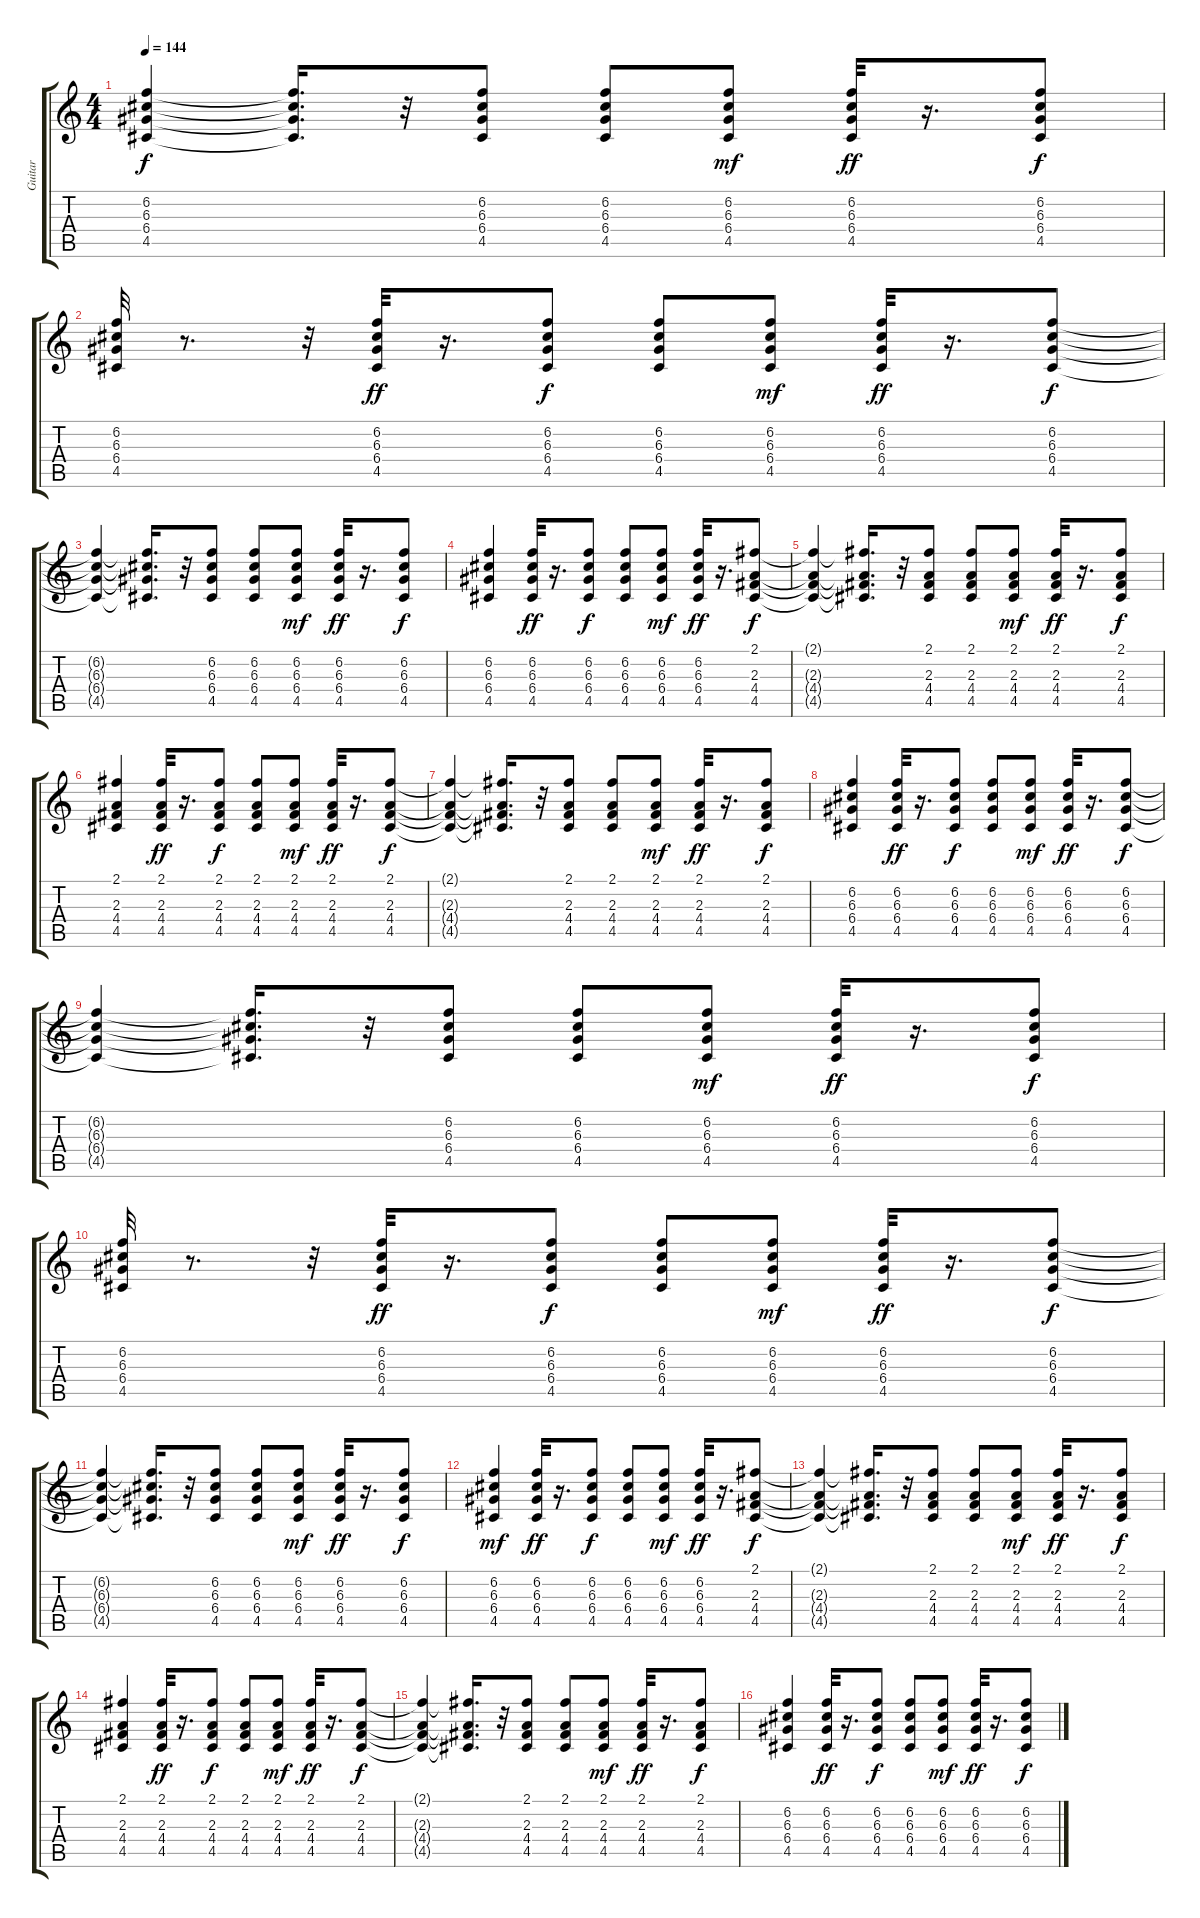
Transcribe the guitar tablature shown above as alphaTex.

\track ("Guitar" "Guitar") {instrument acousticguitarsteel}
\staff {score tabs}
\tuning (E4 B3 G3 D3 A2 E2) {hide}
\ts (4 4)
\tempo 144
\clef g2
\ks c
(6.2{t} 6.3{t} 6.4{t} 4.5{t}).4{dy f} (6.2{t} 6.3{t} 6.4{t} 4.5{t}).16{d} r.32 (6.2 6.3 6.4 4.5).8 (6.2 6.3 6.4 4.5).8 (6.2 6.3 6.4 4.5).8{dy mf} (6.2 6.3 6.4 4.5).32{dy ff} r.16{d} (6.2 6.3 6.4 4.5).8{dy f} |
(6.2 6.3 6.4 4.5).32 r.8{d} r.32 (6.2 6.3 6.4 4.5).32{dy ff} r.16{d} (6.2 6.3 6.4 4.5).8{dy f} (6.2 6.3 6.4 4.5).8 (6.2 6.3 6.4 4.5).8{dy mf} (6.2 6.3 6.4 4.5).32{dy ff} r.16{d} (6.2 6.3 6.4 4.5).8{dy f} |
(6.2{t} 6.3{t} 6.4{t} 4.5{t}).4 (6.2{t} 6.3{t} 6.4{t} 4.5{t}).16{d} r.32 (6.2 6.3 6.4 4.5).8 (6.2 6.3 6.4 4.5).8 (6.2 6.3 6.4 4.5).8{dy mf} (6.2 6.3 6.4 4.5).32{dy ff} r.16{d} (6.2 6.3 6.4 4.5).8{dy f} |
(6.2 6.3 6.4 4.5).4 (6.2 6.3 6.4 4.5).32{dy ff} r.16{d} (6.2 6.3 6.4 4.5).8{dy f} (6.2 6.3 6.4 4.5).8 (6.2 6.3 6.4 4.5).8{dy mf} (6.2 6.3 6.4 4.5).32{dy ff} r.16{d} (2.1 2.3 4.4 4.5).8{dy f} |
(2.1{t} 2.3{t} 4.4{t} 4.5{t}).4 (2.1{t} 2.3{t} 4.4{t} 4.5{t}).16{d} r.32 (2.1 2.3 4.4 4.5).8 (2.1 2.3 4.4 4.5).8 (2.1 2.3 4.4 4.5).8{dy mf} (2.1 2.3 4.4 4.5).32{dy ff} r.16{d} (2.1 2.3 4.4 4.5).8{dy f} |
(2.1 2.3 4.4 4.5).4 (2.1 2.3 4.4 4.5).32{dy ff} r.16{d} (2.1 2.3 4.4 4.5).8{dy f} (2.1 2.3 4.4 4.5).8 (2.1 2.3 4.4 4.5).8{dy mf} (2.1 2.3 4.4 4.5).32{dy ff} r.16{d} (2.1 2.3 4.4 4.5).8{dy f} |
(2.1{t} 2.3{t} 4.4{t} 4.5{t}).4 (2.1{t} 2.3{t} 4.4{t} 4.5{t}).16{d} r.32 (2.1 2.3 4.4 4.5).8 (2.1 2.3 4.4 4.5).8 (2.1 2.3 4.4 4.5).8{dy mf} (2.1 2.3 4.4 4.5).32{dy ff} r.16{d} (2.1 2.3 4.4 4.5).8{dy f} |
(6.2 6.3 6.4 4.5).4 (6.2 6.3 6.4 4.5).32{dy ff} r.16{d} (6.2 6.3 6.4 4.5).8{dy f} (6.2 6.3 6.4 4.5).8 (6.2 6.3 6.4 4.5).8{dy mf} (6.2 6.3 6.4 4.5).32{dy ff} r.16{d} (6.2 6.3 6.4 4.5).8{dy f} |
(6.2{t} 6.3{t} 6.4{t} 4.5{t}).4 (6.2{t} 6.3{t} 6.4{t} 4.5{t}).16{d} r.32 (6.2 6.3 6.4 4.5).8 (6.2 6.3 6.4 4.5).8 (6.2 6.3 6.4 4.5).8{dy mf} (6.2 6.3 6.4 4.5).32{dy ff} r.16{d} (6.2 6.3 6.4 4.5).8{dy f} |
(6.2 6.3 6.4 4.5).32 r.8{d} r.32 (6.2 6.3 6.4 4.5).32{dy ff} r.16{d} (6.2 6.3 6.4 4.5).8{dy f} (6.2 6.3 6.4 4.5).8 (6.2 6.3 6.4 4.5).8{dy mf} (6.2 6.3 6.4 4.5).32{dy ff} r.16{d} (6.2 6.3 6.4 4.5).8{dy f} |
(6.2{t} 6.3{t} 6.4{t} 4.5{t}).4 (6.2{t} 6.3{t} 6.4{t} 4.5{t}).16{d} r.32 (6.2 6.3 6.4 4.5).8 (6.2 6.3 6.4 4.5).8 (6.2 6.3 6.4 4.5).8{dy mf} (6.2 6.3 6.4 4.5).32{dy ff} r.16{d} (6.2 6.3 6.4 4.5).8{dy f} |
(6.2 6.3 6.4 4.5).4{dy mf} (6.2 6.3 6.4 4.5).32{dy ff} r.16{d} (6.2 6.3 6.4 4.5).8{dy f} (6.2 6.3 6.4 4.5).8 (6.2 6.3 6.4 4.5).8{dy mf} (6.2 6.3 6.4 4.5).32{dy ff} r.16{d} (2.1 2.3 4.4 4.5).8{dy f} |
(2.1{t} 2.3{t} 4.4{t} 4.5{t}).4 (2.1{t} 2.3{t} 4.4{t} 4.5{t}).16{d} r.32 (2.1 2.3 4.4 4.5).8 (2.1 2.3 4.4 4.5).8 (2.1 2.3 4.4 4.5).8{dy mf} (2.1 2.3 4.4 4.5).32{dy ff} r.16{d} (2.1 2.3 4.4 4.5).8{dy f} |
(2.1 2.3 4.4 4.5).4 (2.1 2.3 4.4 4.5).32{dy ff} r.16{d} (2.1 2.3 4.4 4.5).8{dy f} (2.1 2.3 4.4 4.5).8 (2.1 2.3 4.4 4.5).8{dy mf} (2.1 2.3 4.4 4.5).32{dy ff} r.16{d} (2.1 2.3 4.4 4.5).8{dy f} |
(2.1{t} 2.3{t} 4.4{t} 4.5{t}).4 (2.1{t} 2.3{t} 4.4{t} 4.5{t}).16{d} r.32 (2.1 2.3 4.4 4.5).8 (2.1 2.3 4.4 4.5).8 (2.1 2.3 4.4 4.5).8{dy mf} (2.1 2.3 4.4 4.5).32{dy ff} r.16{d} (2.1 2.3 4.4 4.5).8{dy f} |
(6.2 6.3 6.4 4.5).4 (6.2 6.3 6.4 4.5).32{dy ff} r.16{d} (6.2 6.3 6.4 4.5).8{dy f} (6.2 6.3 6.4 4.5).8 (6.2 6.3 6.4 4.5).8{dy mf} (6.2 6.3 6.4 4.5).32{dy ff} r.16{d} (6.2 6.3 6.4 4.5).8{dy f}
